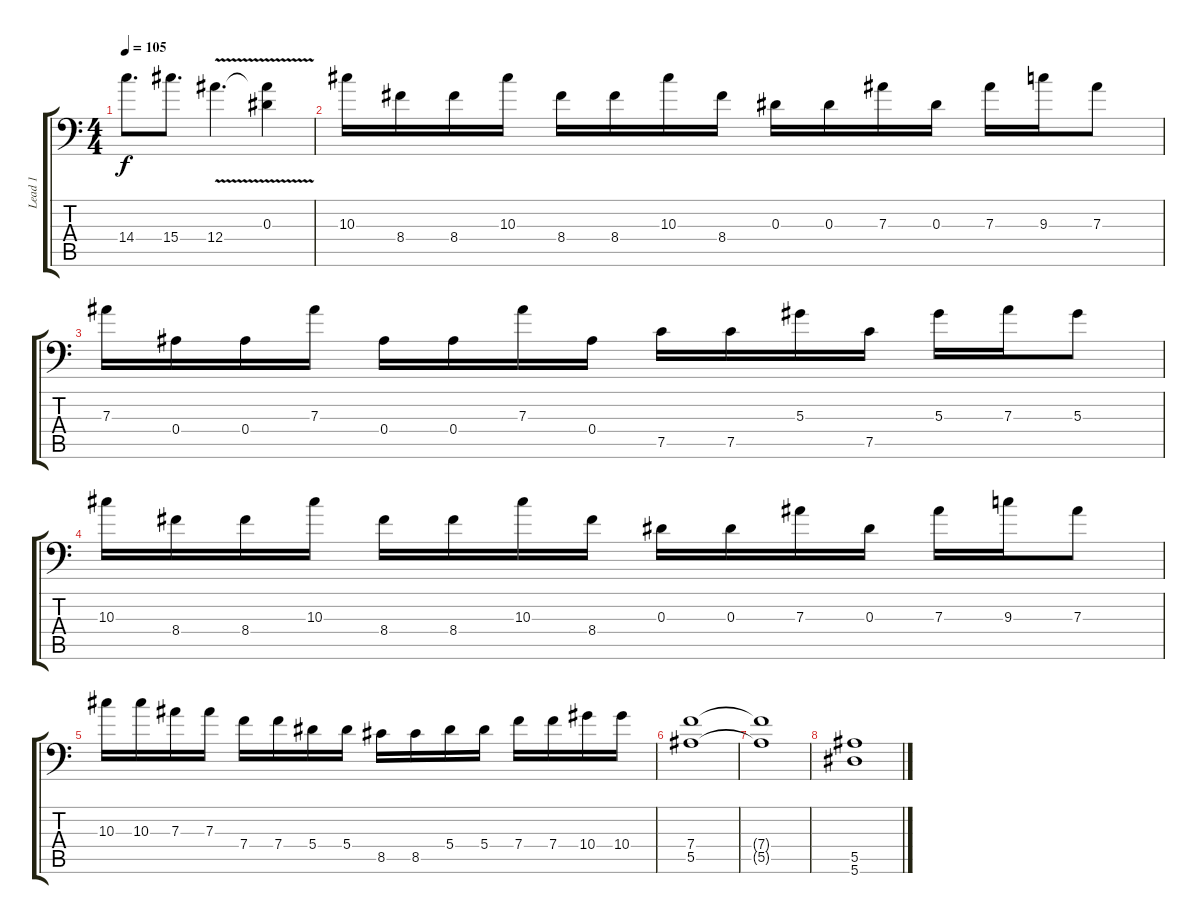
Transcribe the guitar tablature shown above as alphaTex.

\track ("Lead 1" "Lead 1") {instrument distortionguitar}
\staff {score tabs}
\tuning (C4 G3 Eb3 Bb2 F2 Bb1) {hide}
\ts (4 4)
\tempo 105
\clef f4
\ks c
14.4.8{d dy f} 15.4.8{d} 12.4{v}.4{d} (0.3 12.4{t}).4 |
10.3.16 8.4.16 8.4.16 10.3.16 8.4.16 8.4.16 10.3.16 8.4.16 0.3.16 0.3.16 7.3.16 0.3.16 7.3.16 9.3.16 7.3.8 |
7.3.16 0.4.16 0.4.16 7.3.16 0.4.16 0.4.16 7.3.16 0.4.16 7.5.16 7.5.16 5.3.16 7.5.16 5.3.16 7.3.16 5.3.8 |
10.3.16 8.4.16 8.4.16 10.3.16 8.4.16 8.4.16 10.3.16 8.4.16 0.3.16 0.3.16 7.3.16 0.3.16 7.3.16 9.3.16 7.3.8 |
10.3.16 10.3.16 7.3.16 7.3.16 7.4.16 7.4.16 5.4.16 5.4.16 8.5.16 8.5.16 5.4.16 5.4.16 7.4.16 7.4.16 10.4.16 10.4.16 |
(7.4 5.5).1 |
(7.4{t} 5.5{t}).1 |
(5.5 5.6).1
